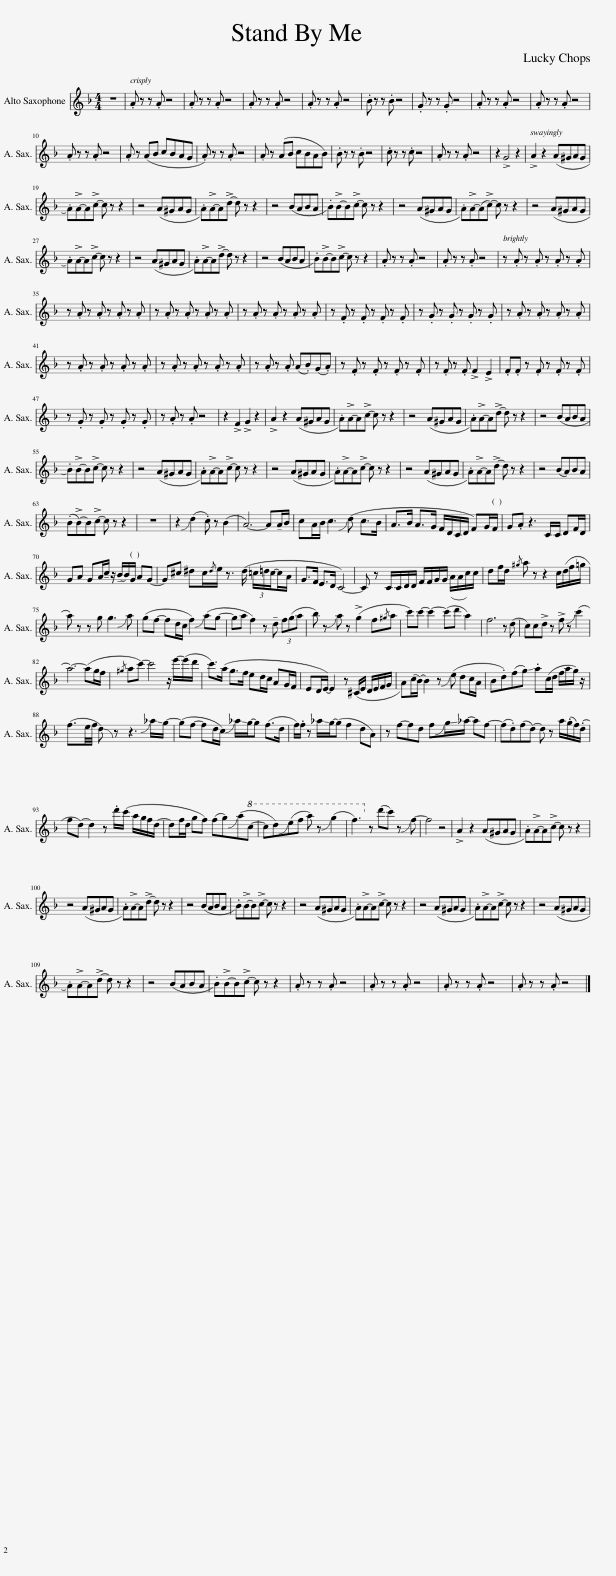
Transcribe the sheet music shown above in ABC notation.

X:1
%%score 1 2 3 4 5
L:1/8
M:4/4
I:linebreak $
K:Ab
V:1 treble transpose=-2
V:2 treble transpose=-9
V:3 treble transpose=-21
V:4 bass
V:5 bass
V:1
[K:Bb] z8 | .F z z .F z4 | .F z z .F z4 | .D z z .D z4 | .D z z .D z4 | %5
 .B z z .B z4 | .c z z .c z4 | .F z z .F z4 | .F z z .F z4 |$ .F z z .F z4 | %10
 .F z !tenuto!F !tenuto!G !tenuto!B !tenuto!G !tenuto!F !tenuto!E | .D z z .D z4 | .D z !tenuto!D !tenuto!E !tenuto!F !tenuto!E !tenuto!D !tenuto!C | .D z z .D z4 | .C z z .C z4 | %15
 z6 z (f | g2) (f2 b2{/^g} a2) | g !slide!g- g4{/^f} (g =f-) |$ f2 z2{/f^f} (3g2 =f2{/^c} d2- | d !slide!d/ (c/ B4){/B} (c3/2 d/4 c/4 | %20
 B2) z3/2 !~(!B/ (3(!~)!g2 f2){/^c} d2 | !slide!d/ (c/ B-) B4{/A} B d | !>!c !>!c- c z z{/^c} d- d B- | B4 z3{/=e} f | (g2 f2 b2{/^g} a2 | %25
 g/) (a/ g/) (a/ g2) z2{/f^f} (3.g .a .g |$ !>!f2 z !~(!B (3!~)!g2 f2{/^c} d2- | d !slide!d/ (c/ B4){/=B} c{/B} (c | B2) z2{/f^f} (3:2:4g2 !>!=f3/2 (e/ d2) | !slide!d/ (c/ B3) z2{/A} B d | %30
 !>!c !>!c- c z (3z (F G){/^c} d3/2 (=c/ | B8-) | B6 z2 | z8 |$ z8 | %35
 z8 | z8 | z8 | z8 | z8 |$ %40
 z8 | z8 | z4 F .G (E F) | .D z z2 z4 | z4 !>!D2 !>!C2 | %45
 .B,2 z6 |$ z8 | z6 z f |{/^f} g2 (=f2 b2{/^g} a3/2 g/4 a/4 | g) !slide!g- (g4 (!slide!g) f-) | %50
 f2 z2{/^f} (3g2 =f2{/^c} d2- | d !slide!d/ (c/ B4){/=B} c3/2 (d/4 c/4 | B2) z2{/^f} (3g2 =f2 d2 | (!slide!d/ c/ B3) z2 !///!!slide!B d |$ !>!c !>!c- c{/^c} d- !-(!d7/2 (!-)!=c/ | %55
 B/ c/ B/ c/ B2) z3{/=e} f | (g2 f2 b2{/^g} a2) | g !slide!g- g3 z (!///!!slide!g f-) | f2 z2{/^f} (3g2 =f2{/^c} d2- | d (!slide!d/ c/ B4){/=B} !-(!c2 | %60
 !-)!B2 z2{/^f} (3(g2 =f2) d2- | d (!slide!d/ c/ B4) !slide!d !>!d |$ !>!c !>!c- c z{/^c} d2 !slide!d3/2 (=c/ | B8-) | B8 | %65
 z8 | z8 | z8 | z8 |$ z8 | %70
 z8 | z8 | z8 | F8- |$ F2 z !tenuto!F !tenuto!E3 !tenuto!E | %75
 !tenuto!D8- | D2 z (D C3) (C | B,6) z (D | C6) z2 | !>!F8 | %80
 !>!f8 |$ z .B z/ B/ z (B .G) z2 | z .B z/ B/ z (B .G) z2 | z .B z/ B/ z (B .G) z2 | z .B z/ B/ z (B .G) z2 | %85
 z .B z/ B/ z (B .G) z2 | z .c z/ c/ z (c .B) z2 |$ z .B z/ B/ z (B .G) z2 | z .B z/ B/ z (B .G) z2 | z .B z/ B/ z (B .G) z2 | %90
 z .B z/ B/ z (B .G) z2 | z .B z/ B/ z (B .G) z2 |$ z .B z/ B/ z (B .G) z2 | z .B z/ B/ z (B .G) z2 | z8 | %95
 z6 z{/=e} f |{/^f} (g2 =f2 b2{/^g} a2) | g{/^f} g- g4{/f} (g =f-) | f2 z2{/f^f} (3(g2 =f2){/^c} d2 |$ !slide!d/ (c/ B-) B4{/B} c3/2 (d/4 c/4 | %100
 B2) z3/2 !~(!B/ (3!~)!g2 .f2{/^c} d2 | (!slide!d/ c/ B3) z2 !slide!B !>!d | !>!c !>!c- c z z{/^c} (d =c B-) | B4 z3 !slide!f | (g2 f2{/a} b2{/^g} a2 | %105
 g/ a/ g/ a/ g2) z3/2 !~(!B/ (3!~)!.g .a .g | !>!f2 z !~(!B (3!~)!g2 f2{/^c} d2 | (!slide!d/ c/ B3) z2{/=B} c{/B} (c |$ B2) z !~(!B (3!~)!g2 .f2{/^c} d2 | (!slide!d/ c/ B3) z2 !slide!B !>!d | %110
 !>!c !>!c- c z (3z (F G){/^c} .d3/2 (=c/ | B8-) | B8- | B8- | B4 z4 |] %115
V:2
[K:F] z8 | .A z z .A z4 | .A z z .A z4 | .A z z .A z4 | .A z z .A z4 | %5
 .B z z .B z4 | .G z z .G z4 | .A z z .A z4 | .A z z .A z4 |$ .A z z .A z4 | %10
 .A z (AB cBAG | .A) z z .A z4 | .A z (AB cBAB) | .B z z .B z4 | .c z z .c z4 | %15
 .A z z .A z4 | z2 !>!G4 z2 | !>!A2 z2 (A^GAG |$ .A)!>!A-A!>!c- c z z2 | z4 (A^GAG | %20
 .A)!>!A-A!>!d- d z z2 | z4 (BABA | .B)!>!B-B!>!c- c z z2 | z4 (A^GAG | .A)!>!A-(A!>!c-) c z z2 | %25
 z4 (A^GAG |$ .A)!>!A-A!>!c- c z z2 | z4 (A^GAG | .A)!>!A-A!>!d- d z z2 | z4 (BABA | %30
 .B)!>!B-B!>!c- c z z2 | .A z z .A z4 | .A z z .A z4 | z .A z .A z .A z .A |$ z .A z .A z .A z .A | %35
 z .A z .A z .A z .A | z .A z .A z .A z .A | z .F z .F z .F z .F | z .G z .G z .G z .G | z .A z .A z .A z .A |$ %40
 z .A z .A z .A z .A | z .A z .A z .A z .A | z .A z .A (A.B)(G.A) | z .F z .F z .F z .F | z .F z .F !>!F2 !>!E2 | %45
 .F.F z .F z .F z .F |$ z .G z .G z .G z .G | z .A z .A z4 | z2 !>!F2 !>!G2 z2 | !>!A2 z2 (A^GAG | %50
 .A)!>!A-A!>!c- c z z2 | z4 (A^GAG | .A)!>!A-A!>!d- d z z2 | z4 (BABA |$ .B)!>!B-B!>!c- c z z2 | %55
 z4 (A^GAG | .A)!>!A-A!>!c- c z z2 | z4 (A^GAG | .A)!>!A-A!>!c- c z z2 | z4 (A^GAG | %60
 .A)!>!A-A!>!d- d z z2 | z4 (BA)BA |$ (.B!>!B-)B!>!c- c z z2 | z8 | z2 (!slide!d2 .c) z (B2 | %65
 A6-) A!tenuto!A/B/ | cA/B/ c3 (!slide!d c>B | A>B A>G F/D/C/D/ F)G/F/ | G.A z3 C/C/ DF/D/ |$ GA GA/!tenuto!c/ z/ !tenuto!B/-B/G/ AG- | %70
 G^c ^dc/{/d}e/ z3/2 (d/ (3=c/=d/c/-c/A/ | G>F E>D C4-) | C z C/C/D/D/ F/F/G/G/ A/A/c/c/ | df/d/{/^g} a z z2 c/(d/f/=g/ |$ a) z z g g3 !slide!a | %75
 (gf- fd/c/ f2) (!slide!ag- | ga f2) z !tenuto!d (3f(ga | b) z !slide!a z (!>!g2 f{/^g}a | c')c'- c'2- (c'd' (a2) | f6) z (d | %80
 c)c!>!d z !>!f z (!slide!c'2 |$ a6-) (ag/f/ |{/^g} ac'-) c'4 z/ e'/-(e'/d'/ | c'>)(a g>f ed/c/ AG/F/ | ED/E/-) E2 z (^C/E/ D/E/F/G/ | %85
 A)(c/B/-) B2 z (!slide!e dc/A/ | B.d)(f!-(!g) !-)!.a(c/d/ f/a/g/) z/ |$ (f3/2e/4f/4 d) z z3 !-(!!slide!_a/!-)!g/- | (gf- fd/c/) !-(!!slide!_a/!-)!g/-g (f>d | f/).f/ z !-(!_a/!-)!g/-(g f2 dA) | %90
 z f-fd f!-(!!slide!g/!-)!_a/- af- | (f.d)(fd-) d z a/(.g/f/)(.d/ |$ fd-) d2 z .d'/(c'/ a/g/f/d/- | df/d/ gf) (fg)(!slide!a!8va(!c'- | c'd')(!slide!e'f' a') z (!slide!g'2 | %95
 f'3)!8va)! z (d'c') z !slide!f- | f4 z4 | !>!A2 z2 (A^GAG | .A)!>!A-A!>!c- c z z2 |$ z4 (A^GAG | %100
 .A)!>!A-A!>!d- d z z2 | z4 (BABA | .B)!>!B-B!>!c- c z z2 | z4 (A^GAG | .A)!>!A-A!>!c- c z z2 | %105
 z4 (A^GAG | .A)!>!A-A!>!c- c z z2 | z4 (A^GAG |$ .A)!>!A-A!>!d- d z z2 | z4 (BABA | %110
 .B)!>!B-B!>!c- c z z2 | .A z z .A z4 | .A z z .A z4 | .A z z .A z4 | .A z z .A z4 |] %115
V:3
[K:F] (a g/) .c'/ (a g/) .c'/ a .g z2 | .F z z .F z4 | .F z z .F z4 | .D z z .D z4 | .D z z .D z4 | %5
 .B z z .B z4 | .c z z .c z4 | .F z z .F z4 | .F z z .F z4 |$ .F z z .F z4 | %10
 .F z (F G A G F E | .D) z z .D z4 | .D z (D E F E D C | .B,) z z .B, z3 (!tenuto!D | .C) z z .C z3 (!tenuto!E | %15
 .F) z z .F z (F E) .D | !>!C6 z2 | !>!f2 z2 (f e f e |$ .f) !>!f- f3 z z2 | z4 (f e f e | %20
 .f) !>!f- f3 z z2 | z4 (f e f e | .f) !>!f- f !>!e- e z z2 | z4 (f e f e | .f) !>!f- f3 z z2 | %25
 z4 (f e f e |$ .f) !>!f- f3 z z2 | z4 (f e f e | .f) !>!f- f3 z z2 | z4 (f e f e | %30
 .f) !>!f- f !>!e- e z z2 | .F z z .F z4 | .F z z .F z4 | z .F z .F z .F z .F |$ z .F z .F z .F z !>!^C | %35
 .D .D z .D z .D z .D | z .D z .D z .D z .C | z .B, z .B, z .B, z !>!=B, | .C .C z .C z .C z !>!E | .F .F z .F z .F z .F |$ %40
 z .F z .F z .F z !>!E | .F .F z .F z .F z .F | z .F z .F F2 (F E) | .D z z .D z .D z .D | z .D z .D !>!D2 !>!C2 | %45
 .B, .B, z .B, z .B, z (!>!=B, |$ .C) z z .C z .C z (E | .F) z z .F z (F .E) .D | C6 z2 | !>!f2 z2 (f e f e | %50
 .f) !>!f- f3 z z2 | z4 (f e f e | .f) !>!f- f3 z z2 | z4 (f e f e |$ .f) !>!f- f !>!e- e z z2 | %55
 z4 (f e f e | .f) !>!f- f3 z z2 | z4 (f e f e | .f) !>!f- f3 z z2 | z4 (f e f e | %60
 .f) !>!f- f3 z z2 | z4 (f e f e |$ .f) !>!f- f !>!e- e z z2 | .F z z .F z4 | .F z z f !tenuto!f2 (!slide!d2 | %65
 c8) | z8 | z8 | z8 |$ z8 | %70
 z8 | z8 | z8 | z8 |$ z8 | %75
 z8 | z8 | z8 | z8 | z8 | %80
 z8 |$ z .a z/ a/ z (a .f) z2 | z .a z/ a/ z (a .f) z2 | z .a z/ a/ z (a .f) z2 | z .a z/ a/ z (a .f) z2 | %85
 z .a z/ a/ z (a .f) z2 | z .b z/ b/ z !>!b .g z2 |$ z .a z/ a/ z (a .f) z2 | z .a z/ a/ z (a .f) z2 | z .a z/ a/ z (a .f) z2 | %90
 z .a z/ a/ z (a .f) z2 | z .a z/ a/ z (a .f) z2 |$ z .a z/ a/ z (a .f) z2 | z .a z/ a/ z (a .f) z2 | z .b z/ b/ z !>!b .g z2 | %95
 !>!a8 | !>!f6 z2 | !>!f2 z2 (f e f e | .f) !>!f- f3 z z2 |$ z4 (f e f e | %100
 .f) !>!f- f3 z z2 | z4 (f e f e | .f) !>!f- f !>!e- e z z2 | z4 (f e f e | .f) !>!f- f3 z z2 | %105
 z4 (f e f e | .f) !>!f- f3 z z2 | z4 (f e f e |$ .f) !>!f- f3 z z2 | z4 (f e f e | %110
 .f) !>!f- f !>!e- e z z2 | .F z z .F z4 | .F z z .F z4 | .F z z .F z4 | .F z z2 z4 |] %115
V:4
 z4 (3z2 !slide!C2 E2 | !-(!!slide!F6 !-)!C E- | E4 z4 | z3 A,/ B,/ !slide!C A, !slide!B,3/2 (B,/ | A,3) z z !slide!A,- A, .B, | %5
{/B,} C3/2 B,/ A,2 z E, !slide!C C | B,2 z2 (!slide!A,2 .B,) z | !slide!C3/2 E/ !slide!C3/2 E/ !slide!C4- | C2 z3 !slide!C- (C E) |$ !slide!F4- F !>!!slide!F C E- | %10
 (E !^!F) z2 (3:2:2!slide!E2 .D (3(!slide!C B,) A, |{/=B,} C4 (3z2 !>!C2 !>!_B,2 | !>!A,3 z z !slide!A,- A, B, | !slide!C3/2 B,/ A,2 z E, !slide!C C | B,3 z z !slide!C A, !>!A,- | %15
 A,8 | z4 !>!B,2 !>!!slide!D2 | !>!C2 z2 !>!E, =D, !>!E, D, |$ .E, !>!E,- E, !>!A,- A, z z2 | z4 !>!F, =E, !>!F, E, | %20
 .F, !>!F,- F, !>!A,- A, z z2 | z4 !>!F, =E, !>!F, E, | .F, !>!F,- F, !>!G,- G, z z2 | z4 !>!E, =D, !>!E, D, | .E, !>!E,- E, !>!A,- A, z z2 | %25
 z4 !>!E, =D, !>!E, D, |$ .E, !>!E,- E, !>!A,- A, z z2 | z4 !>!F, =E, !>!F, E, | .F, !>!F,- F, !>!A,- A, z z2 | z4 !>!F, =E, !>!F, E, | %30
 .F, !>!F,- F, !>!G,- G, z z2 | z8 | z4 (!slide!C2 E2) | !-(!!slide!F6 (3!-)!E C E |$ F/ E/- E- E4 z2 | %35
 z .A,/ .A,/ !>!A, .B, !slide!C .A, !slide!B,3/2 C/4 B,/4 | A,2 z3 A,- A, .B, | !slide!C3/2 B,/ A,2 z E, !slide!C D/ C/ | B,2 z2 !slide!A,2 .B, z | !slide!C3/2 E/ !slide!C3/2 E/ !slide!C4- |$ %40
 C2 z3 !slide!C/ C/ C/ C/ .E | !slide!F4 z !slide!F E C | E2 .F z (3:2:2!slide!E2 D (3((!slide!C B,)) A, |{/B,} C3 z (3z2 !///!!slide!A2 !slide!F2 | !slide!F2 E z z A,- A, .B, | %45
 C/ D/ C/ B,/ A,2 z E, !slide!F E/ D/ |$ !slide!C B,- B, z !>!E .F !>!!slide!A .B | !slide!A2 !slide!A2 !slide!A4- | A2 z2 !>!B,2 !>!!slide!D2 | !>!C2 z2 !>!E, =D, !>!E, D, | %50
 .E, !>!E,- E, !>!A,- A, z z2 | z4 !>!F, =E, !>!F, E, | .F, !>!F,- F, !>!A,- A, z z2 | z4 !>!F, =E, !>!F, E, |$ .F, !>!F,- F, !>!G,- G, z z2 | %55
 z4 !>!E, =D, !>!E, D, | .E, !>!E,- E, !>!A,- A, z z2 | z4 !>!E, =D, !>!E, D, | .E, !>!E,- E, !>!A,- A, z z2 | z4 !>!F, =E, !>!F, E, | %60
 .F, !>!F,- F, !>!A,- A, z z2 | z4 !>!F, =E, !>!F, E, |$ .F, !>!F,- F, !>!G,- G, z z2 | .A, z z .A, z4 | .A, z z A, !tenuto!A,2 !slide!F,2 | %65
 E,8 | z8 | z8 | z8 |$ z8 | %70
 z8 | z8 | z8 | C8- |$ C2 z !tenuto!C !tenuto!B,3 !tenuto!B, | %75
 !tenuto!A,8- | A,2 z !>!A, !>!G,3 (A,/ G,/ | F,6) z !>!A, | !>!G,6 z2 | !>!E,8 | %80
 !>!E8 |$ z .E z/ E/ z !>!E .C z2 | z .E z/ E/ z !>!E .C z2 | z .E z/ E/ z !>!E .C z2 | z .E z/ E/ z !>!E .C z2 | %85
 z .E z/ E/ z !>!E .C z2 | z .F z/ F/ z !>!F .=D z2 |$ z .E z/ E/ z !>!E .C z2 | z .E z/ E/ z !>!E .C z2 | z .E z/ E/ z !>!E .C z2 | %90
 z .E z/ E/ z !>!E .C z2 | z .E z/ E/ z !>!E .C z2 |$ z .E z/ E/ z !>!E .C z2 | z .E z/ E/ z !>!E .C z2 | z .F z/ F/ z !>!F .=D z2 | %95
 !>!E, !>!E, !>!E, !>!E, !>!E, !slide!A, .G, .F, | !>!E,2 z2 !>!B,2 !>!!slide!D2 | !>!C2 z2 !>!E, =D, !>!E, D, | .E, !>!E,- E, !>!A,- A, z z2 |$ z4 !>!F, =E, !>!F, E, | %100
 .F, !>!F,- F, !>!A,- A, z z2 | z4 !>!F, =E, !>!F, E, | .F, !>!F,- F, !>!G,- G, z z2 | z4 !>!E, =D, !>!E, D, | .E, !>!E,- E, !>!A,- A, z z2 | %105
 z4 !>!E, =D, !>!E, D, | .E, !>!E,- E, !>!A,- A, z z2 | z4 !>!F, =E, !>!F, E, |$ .F, !>!F,- F, !>!A,- A, z z2 | z4 !>!F, =E, !>!F, E, | %110
 .F, !>!F,- F, !>!G,- G, z z2 | .A, z z .A, z4 | .A, z z .A, z4 | .A, z z .A, z4 | .A, z z .A, z4 |] %115
V:5
 z E, E, E, .E, .D, C, B,, | .A,, z z .A,, z2 !tenuto!E, !tenuto!F, | .A,, z z .A,, z2 .A,, .G,, | .F,, z z .F,, z3 E, | .F,, z z .F,, z2 .F, .E, | %5
 .D, z z .D, z3 (!tenuto!F, | .E,) z z .E, z2 !tenuto!E, !tenuto!G, | .A,, z z .A,, z A, E, F, | .A, E, E, E, E, !tenuto!E, (F, E,) |$ .A,, z z .A,, z2 !tenuto!D, !tenuto!E, | %10
 .A,, z (A,, B,, C, B,, A,, G,, | .F,,) z z .F,, z2 (!tenuto!E, =E, | .F,) z (F, G, A, G, F, E, | .D,) z z .D, z3 !tenuto!F,, | .E, z z .E, z2 .E, (!tenuto!G, | %15
 A,) z .A, .A, .A, .A, .G, .F, | !>!E,2 .E, .E, (!>!E, D, C, B,,) | !>!A,,2 z !>!A,,- A,, z !tenuto!D, !tenuto!F, |$ !>!A,,2 z !>!A,,- A,, !>!A,, G,, z | !>!F,,2 z !>!F,,- F,, z !tenuto!C, !tenuto!=E, | %20
 .F,, !>!F,,- F,, !>!F,,- F,, !>!F,, E, z | !>!D,2 z !>!D,- D, z !tenuto!D, !tenuto!F, | .E, !>!E,- E, !>!E,- E,2 z G,, | !>!A,,2 z !>!A,,- A,, z z2 | z E, E, E, E, D, C, B,, | %25
 !>!A,,2 z !>!A,,- A,, z z G,, |$ !>!A,, z z A,, !>!G,,2 z (A,,/ G,,/ | !>!F,,2) z !>!F,,- F,, z E, =E, | .F,, !>!F,,- F,, !>!F,,- F,, !>!F,, .E, z | !>!D,2 z !>!D,- D, z z (F, | %30
 .E,) !>!E,- E, !>!E,- E, z .E, G, | !>!A, E, F, !>!A, z E, !>!F, E, | z E, E, E, .E, D, .C, B,, | .A,, z z !slide!A,, !>!A,,2 z .E, |$ .A,, z z .A,, !>!A,,2 .E, =E, | %35
 F, .F, z F, !~(!!>!F,2 !~)!.E, =E, | F, .F, z/ F,/ z !>!F, z .F, .E, | .D, z z !>!D, !>!D, z !>!C, !>!D, | !>!E, z z2 E,2 F, G, | !tenuto!A,, .A,, z A,,- A,, E, F, .E, |$ %40
 z D,/ =D,/ z =E,/ F,/ z _E,/ E,/ z !^!E, | .A,, z A,, !slide!A,,- A,, z2 F,, | A,, z A,, A,,- A,, z (A,, G,,) | F,, F,, z F,, !>!F,,2 E, (!>!=E, | .F,) .F, z F, !>!F,2 !>!E,2 | %45
 .D,2 z !^!D, !^!D, z !^!C, !^!D, |$ !^!E, z z2 E,2 F,, (G,, | .A,,) z A,, A,, A,, A,, G,, F,, | E,,2 z !tenuto!E, !tenuto!E, !tenuto!D, !tenuto!C, !tenuto!B,, | A,,3 !>!A,,- A,,2 E, G, | %50
 .A,,2 z !>!A,,- A,, (A,, .G,,) z | !>!F,,2 z !>!F,,- F,,2 E, =E, | .F, !>!F,- F, !>!F,- F, F, .E, z | !>!D,2 z !>!D,- D,2 z F,, |$ .E, !>!E,- E, !>!E,- E,2 z G,, | %55
 !>!A,,2 z !>!A,,- A,, z !slide!E, !>!E, | z E, E, E, E, D, C, B,, | A,,2 z !>!A,,- A,, z E, G, | !>!A,,2 z !>!A,, !>!G,,- G,, z (A,,/ G,,/ | F,,2) z !>!F,,- F,,2 .E, .=E, | %60
 .F, !>!F,- F, !>!F,- F, F, .E, z | !>!D, !>!F,, !>!A,, !>!D,3/2 z/ !slide!C, B,, A,, |$ !>!E, !>!G,, !>!B,, !>!E,3/2 z/ !slide!D, .C, z | A,, !tenuto!E, !tenuto!F, A, z E, (F, E,) | z !>!!slide!E, E, E, .E, .D, .C, B,, | %65
 .A,, z z .A,, z2 E, F, | .A,, z z .A,, z2 .A,, .G,, | .F,, z z .F,, z3 E, | .F,, z z .F,, z2 .F, .E, |$ .D, z z .D, z2 !slide!.D, !>!F, | %70
 .E, z z .E, z3/2 E,/ .E, .F, | .A, !tenuto!E, !tenuto!F, .A, z !slide!E, F, E, | !tenuto!A, !tenuto!E, !tenuto!F, !tenuto!A, z E, F, .E, | A,,8- |$ A,,2 z A,, G,,3 G,, | %75
 F,,8- | F,,2 z F,, E,3 (F,/ E,/ | D,6) z (!>!F, | E,6) z2 | !>!A, !tenuto!E, !tenuto!F, !>!A,- (A, E,) (F, .E,) | %80
 z !>!E, !>!E, z !slide!D, !>!D, !>!C, !>!B,, |$ !>!A,,2 z A,, A,,2 z (!>!G,, | A,,) z z A,, !>!A,,3/2 G,,/ .E, !>!=E, | F,, .F,, z .F,, !>!F,, z/ !~(!F,,/ !~)!.E, !>!=E, | F,, .F,, z .F,, F,, z .F,, .E, | %85
 D, z z !^!D, !^!D, z !^!C, !^!D, | !^!E, z z .E, !tenuto!E, z F,, G,, |$ A,, z z .A,, !>!A,, z/ !~(!A,,/ !~)!.E, .E, | z E, E, E, .E, .D, ._C, !>!B,, | .A,, z z .A,, !>!A,,2 z !>!G,, | %90
 !>!A,,2 z2 !>!A,,2 !>!G,,2 | .F,, z3/2 F,,/ z !>!F,, z =E, .F, |$ .F,, z z .F,, !>!F,,2 !>!E,2 | z3 !^!D, !^!D, z !^!C, !^!D, | !^!E, .E, z/ E,/ z (E,2 F,,) G,, | %95
 !>!A,, z A,, A,, A,, A,, G,, F,, | !>!E,2 z E, E, D, C, B,, | !>!A,,2 z !>!A,,- A,, z E, !>!G, | !>!A,,2 z !>!A,,- A,, A,, .G,, z |$ !>!F,,2 z !>!F,,- F,,2 E, =E, | %100
 .F, z z !>!F,- F, F, .E, z | !>!D,2 z D,- D, z z F, | .E, !>!E,- E, !>!E,- E, z E, G, | !>!A,2 z !>!A,- A, z .E, .E, | z E, E, E, E, D, C, B,, | %105
 A,,2 z !>!A,,- A,, z E, !>!G, | !>!A,, z z !>!A,, !>!G,,2 z (!>!A,,/ G,,/ | F,,2) z F,,- F,, z E, =E, |$ .F, z z F,- F, F, .E, z | D,2 z D,- D, z z !>!F, | %110
 .E, !>!E,- E, !>!E,- E, z z2 | !>!A, E, F, !>!A,- A, !slide!E, (F, E,) | !>!A, E, F, !>!A, z/ !~(!A,/ !~)!E, (F, E,) | !>!A, E, F, !>!A,- A, !slide!E, (F, E,) | .A,, z (!>!G,, !^!A,,) z4 |] %115
